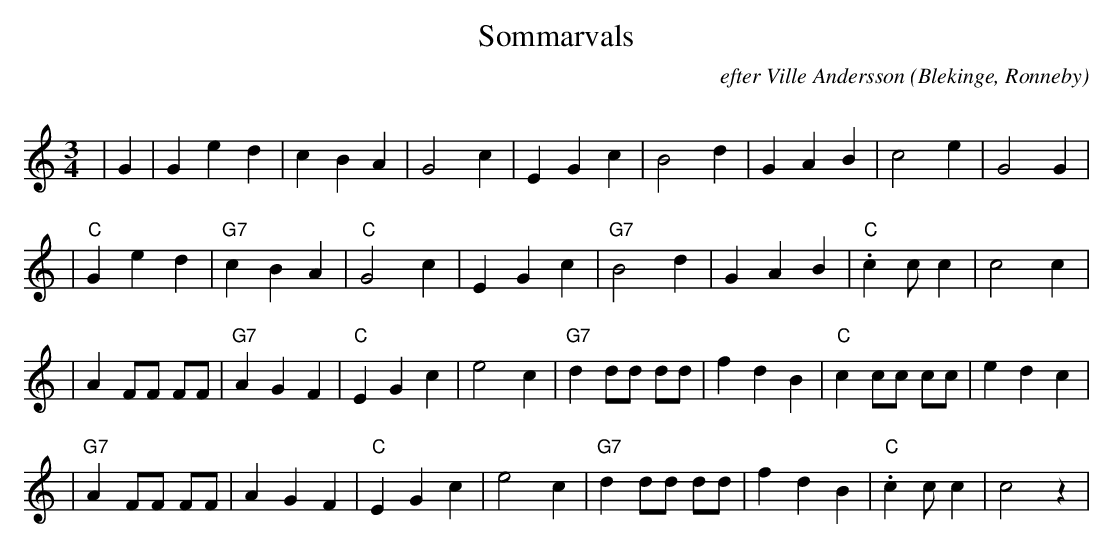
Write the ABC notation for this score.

X:1
T: Sommarvals
C: efter Ville Andersson
O: Blekinge, Ronneby
Q: 140
M: 3/4
L: 1/4
K: C
|G|Ged|cBA|G2c|EGc|B2d|GAB|c2e|G2G|
|"C"Ged|"G7"cBA|"C"G2c|EGc|"G7"B2d|GAB|"C".cc/c|c2c|
|AF/F/ F/F/|"G7"AGF|"C"EGc|e2c|"G7"dd/d/ d/d/|fdB|"C"cc/c/ c/c/|edc|
|"G7"AF/F/ F/F/|AGF|"C"EGc|e2c|"G7"dd/d/ d/d/|fdB|"C".cc/c|c2z|
